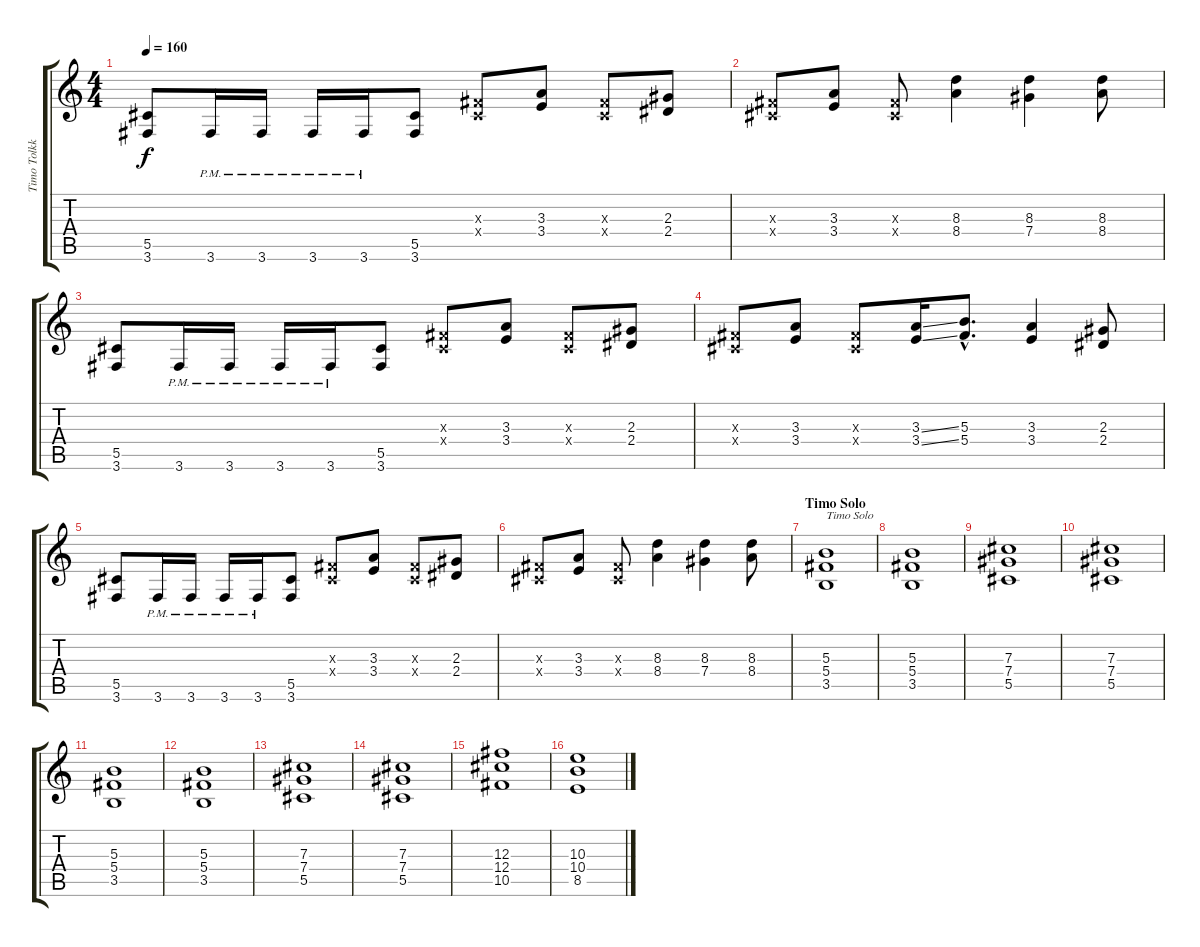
\track ("Timo Tolkki" "Timo Tolkk") {instrument distortionguitar}
\staff {score tabs}
\tuning (Eb4 Bb3 Gb3 Db3 Ab2 Eb2) {hide}
\ts (4 4)
\tempo 160
\clef g2
\ks c
(5.5 3.6).8{dy f} 3.6{pm}.16 3.6{pm}.16 3.6{pm}.16 3.6{pm}.16 (5.5 3.6).8 (0.3{x} 0.4{x}).8 (3.3 3.4).8 (0.3{x} 0.4{x}).8 (2.3 2.4).8 |
(0.3{x} 0.4{x}).8 (3.3 3.4).8 (0.3{x} 0.4{x}).8 (8.3 8.4).4 (8.3 7.4).4 (8.3 8.4).8 |
(5.5 3.6).8 3.6{pm}.16 3.6{pm}.16 3.6{pm}.16 3.6{pm}.16 (5.5 3.6).8 (0.3{x} 0.4{x}).8 (3.3 3.4).8 (0.3{x} 0.4{x}).8 (2.3 2.4).8 |
(0.3{x} 0.4{x}).8 (3.3 3.4).8 (0.3{x} 0.4{x}).8 (3.3{ss} 3.4{ss}).16 (5.3{hac} 5.4{hac}).8{d} (3.3 3.4).4 (2.3 2.4).8 |
(5.5 3.6).8 3.6{pm}.16 3.6{pm}.16 3.6{pm}.16 3.6{pm}.16 (5.5 3.6).8 (0.3{x} 0.4{x}).8 (3.3 3.4).8 (0.3{x} 0.4{x}).8 (2.3 2.4).8 |
(0.3{x} 0.4{x}).8 (3.3 3.4).8 (0.3{x} 0.4{x}).8 (8.3 8.4).4 (8.3 7.4).4 (8.3 8.4).8 |
\section ("" "Timo Solo")
(5.3 5.4 3.5).1{txt "Timo Solo" volume 13 balance 8} |
(5.3 5.4 3.5).1 |
(7.3 7.4 5.5).1 |
(7.3 7.4 5.5).1 |
(5.3 5.4 3.5).1 |
(5.3 5.4 3.5).1 |
(7.3 7.4 5.5).1 |
(7.3 7.4 5.5).1 |
(12.3 12.4 10.5).1 |
(10.3 10.4 8.5).1
